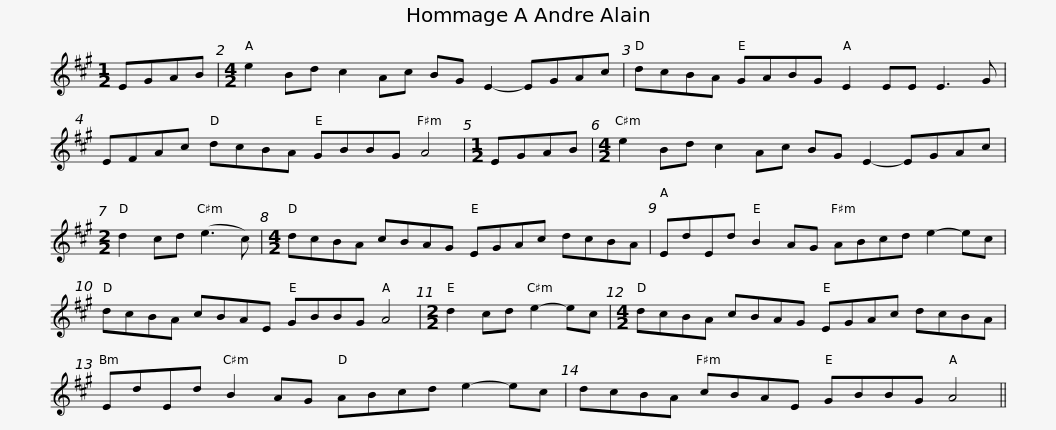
X:1
L:1/8
M:1/2
I:linebreak $
K:A
V:1 treble
V:1
 EGAB |[M:4/2] e2 Bd c2 Ac BG E2- EGAc | dcBA GABG E2 EE E3 G |$ EFAc dcBA GBBG A4 |[M:1/2] EGAB | %5
[M:4/2] e2 Bd c2 Ac BG E2- EGAc |[M:2/2] d2 cd (e3 c) |$[M:4/2] dcBA cBAG EGAc dcBA | EdEd B2 AG ABcd e2- ec |$ dcBA cBAE GBBG A4 | %10
[M:2/2] d2 cd e2- ec |[M:4/2] dcBA cBAG EGAc dcBA |$ EdEd B2 AG ABcd e2- ec | dcBA cBAE GBBG A4 || %14
